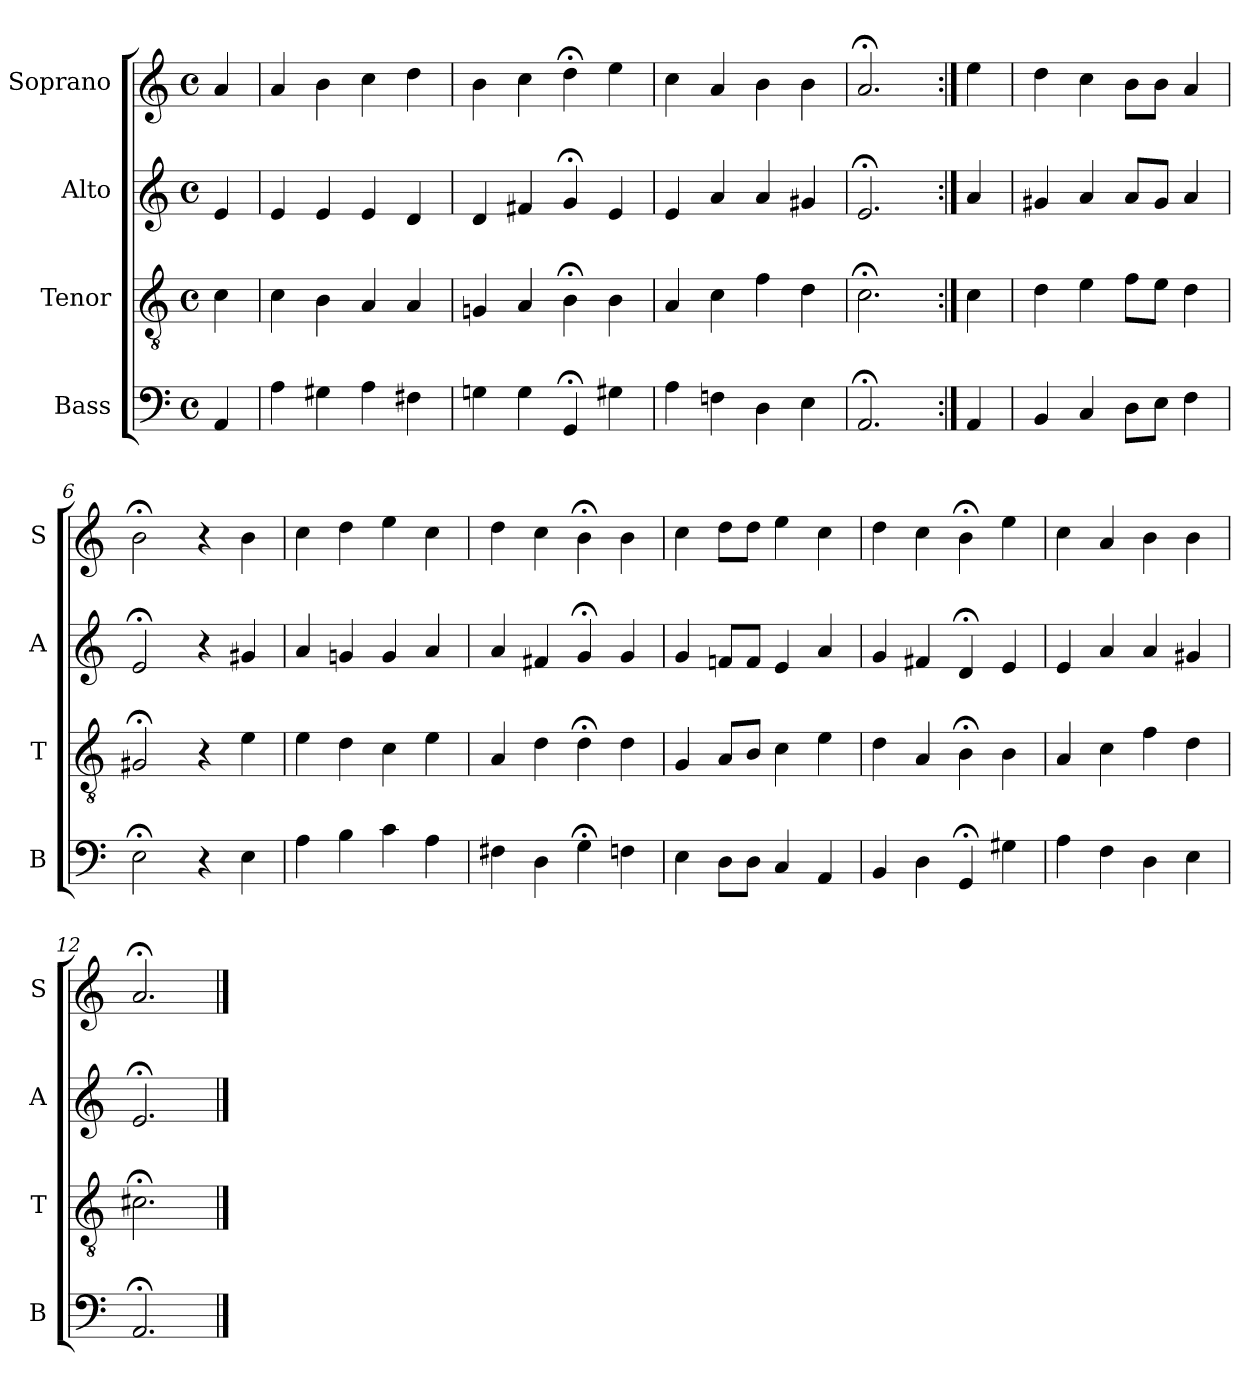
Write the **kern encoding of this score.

**kern	**kern	**kern	**kern
*part4	*part3	*part2	*part1
*staff4	*staff3	*staff2	*staff1
*I"Bass	*I"Tenor	*I"Alto	*I"Soprano
*I'B	*I'T	*I'A	*I'S
*clefF4	*clefGv2	*clefG2	*clefG2
*k[]	*k[]	*k[]	*k[]
*a:	*a:	*a:	*a:
*M4/4	*M4/4	*M4/4	*M4/4
*met(c)	*met(c)	*met(c)	*met(c)
*MM100	*MM100	*MM100	*MM100
=	=	=	=
4AA	4c	4e	4a
=1	=1	=1	=1
4A	4c	4e	4a
4G#X	4B	4e	4b
4A	4A	4e	4cc
4F#X	4A	4d	4dd
=2	=2	=2	=2
4Gn	4Gn	4d	4b
4G	4A	4f#X	4cc
4GG;<	4B;<	4g;<	4dd;<
4G#X	4B	4e	4ee
=3	=3	=3	=3
4A	4A	4e	4cc
4Fn	4c	4a	4a
4D	4f	4a	4b
4E	4d	4g#X	4b
=4	=4	=4	=4
2.AA;<	2.c;<	2.e;<	2.a;<
=:|!	=:|!	=:|!	=:|!
4AA	4c	4a	4ee
=5	=5	=5	=5
4BB	4d	4g#X	4dd
4C	4e	4a	4cc
8DL	8fL	8aL	8bL
8EJ	8eJ	8g#J	8bJ
4F	4d	4a	4a
=6	=6	=6	=6
2E;<	2G#X;<	2e;<	2b;<
4r	4r	4r	4r
4E	4e	4g#X	4b
=7	=7	=7	=7
4A	4e	4a	4cc
4B	4d	4gn	4dd
4c	4c	4g	4ee
4A	4e	4a	4cc
=8	=8	=8	=8
4F#X	4A	4a	4dd
4D	4d	4f#X	4cc
4G;<	4d;<	4g;<	4b;<
4Fn	4d	4g	4b
=9	=9	=9	=9
4E	4G	4g	4cc
8DL	8AL	8fnL	8ddL
8DJ	8BJ	8fJ	8ddJ
4C	4c	4e	4ee
4AA	4e	4a	4cc
=10	=10	=10	=10
4BB	4d	4g	4dd
4D	4A	4f#X	4cc
4GG;<	4B;<	4d;<	4b;<
4G#X	4B	4e	4ee
=11	=11	=11	=11
4A	4A	4e	4cc
4F	4c	4a	4a
4D	4f	4a	4b
4E	4d	4g#X	4b
=12	=12	=12	=12
2.AA;<	2.c#X;<	2.e;<	2.a;<
==	==	==	==
*-	*-	*-	*-
